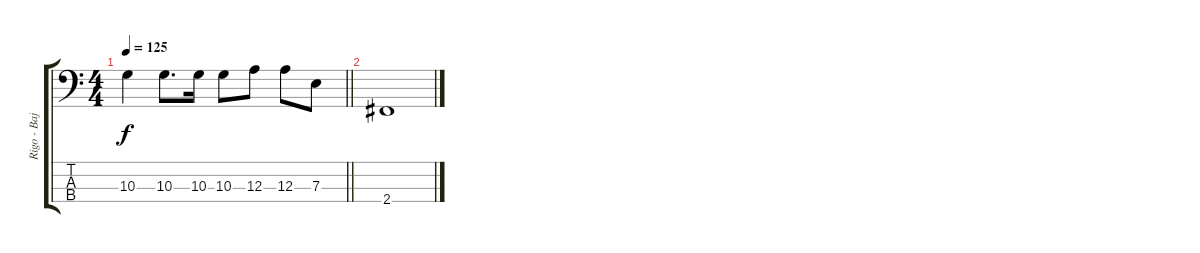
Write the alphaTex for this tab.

\track ("Rigo - Bajo" "Rigo - Baj") {instrument electricbasspick}
\staff {score tabs}
\tuning (G2 D2 A1 E1) {hide}
\ts (4 4)
\tempo 125
\clef f4
\barLineRight lightlight
\ks c
10.3.4{dy f} 10.3.8{d} 10.3.16 10.3.8 12.3.8 12.3.8 7.3.8 |
2.4.1
